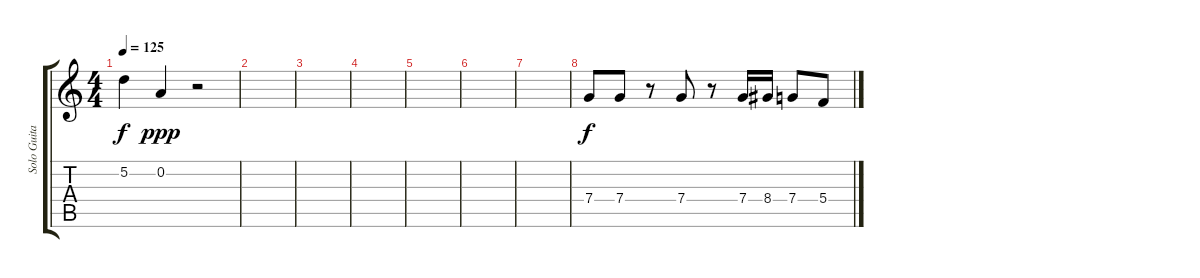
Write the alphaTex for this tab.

\track ("Solo Guitar" "Solo Guita") {instrument distortionguitar}
\staff {score tabs}
\tuning (D4 A3 F3 C3 G2 C2) {hide}
\ts (4 4)
\tempo 125
\clef g2
\ks c
5.2{t}.4{dy f} 0.2.4{dy ppp} r.2 |
|
|
|
|
|
|
7.4.8{dy f} 7.4.8 r.8 7.4.8 r.8 7.4.16 8.4.16 7.4.8 5.4.8
